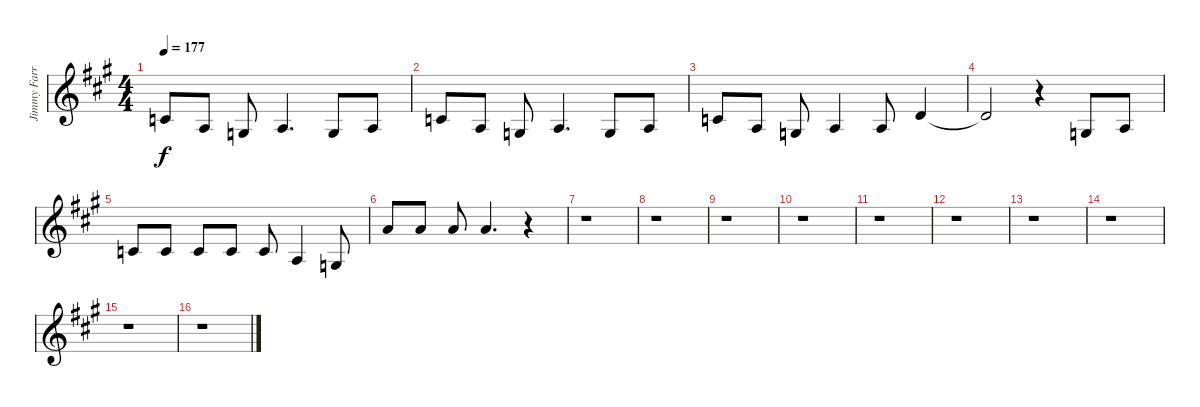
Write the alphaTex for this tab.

\track ("Jimmy Farrar Backing  Vocals" "Jimmy Farr") {instrument englishhorn}
\staff {score}
\tuning (E4 B3 G3 D3 A2 E2) {hide}
\ts (4 4)
\tempo 177
\clef g2
\ks a
1.2.8{dy f} 2.3.8 0.3.8 2.3.4{d} 0.3.8 2.3.8 |
1.2.8 2.3.8 0.3.8 2.3.4{d} 0.3.8 2.3.8 |
1.2.8 2.3.8 0.3.8 2.3.4 2.3.8 3.2.4 |
3.2{t}.2 r.4 0.3.8 2.3.8 |
1.2.8 1.2.8 1.2.8 1.2.8 1.2.8 2.3.4 0.3.8 |
5.1.8 5.1.8 5.1.8 5.1.4{d} r.4 |
r.1 |
r.1 |
r.1 |
r.1 |
r.1 |
r.1 |
r.1 |
r.1 |
r.1 |
r.1
